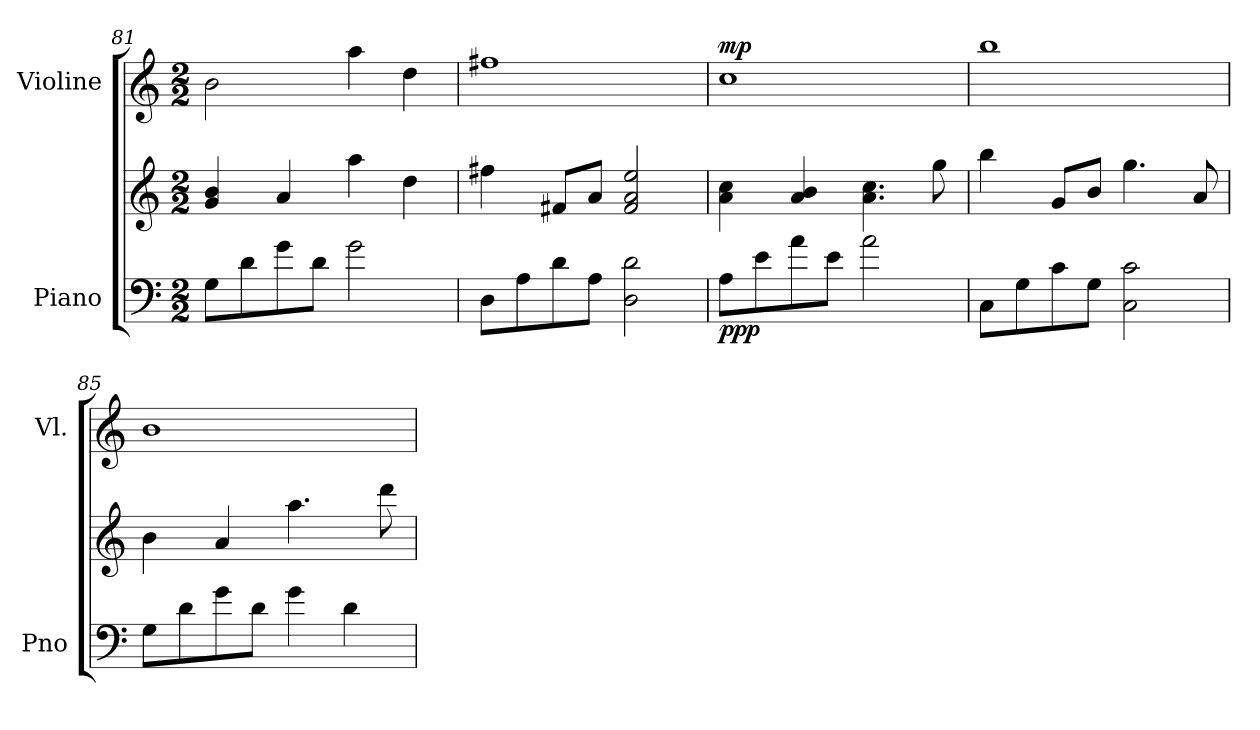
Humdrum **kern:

**kern	**kern	**dynam	**kern	**dynam
*part2	*part2	*part2	*part1	*part1
*staff3	*staff2	*staff2/3	*staff1	*staff1
*I"Piano	*	*	*I"Violine	*
*I'Pno	*	*	*I'Vl.	*
*clefF4	*clefG2	*	*clefG2	*
*k[]	*k[]	*	*k[]	*
*M2/2	*M2/2	*	*M2/2	*
=81	=81	=81	=81	=81
8G\L	4g/ 4b/	.	2b\	.
8d\	.	.	.	.
8g\	4a/	.	.	.
8d\J	.	.	.	.
2g\	4aa\	.	4aa\	.
.	4dd\	.	4dd\	.
=82	=82	=82	=82	=82
8D\L	4ff#X\	.	1ff#X	.
8A\	.	.	.	.
8d\	8f#X/L	.	.	.
8A\J	8a/J	.	.	.
2D\ 2d\	2f#/ 2a/ 2ee/	.	.	.
=83	=83	=83	=83	=83
!	!	!LO:DY:b=2	!	!LO:DY:a
8A\L	4a\ 4cc\	ppp	1cc	mp
8e\	.	.	.	.
8a\	4a/ 4b/	.	.	.
8e\J	.	.	.	.
2a\	4.a\ 4.cc\	.	.	.
.	8gg\	.	.	.
=84	=84	=84	=84	=84
8C\L	4bb\	.	1bb	.
8G\	.	.	.	.
8c\	8g/L	.	.	.
8G\J	8b/J	.	.	.
2C\ 2c\	4.gg\	.	.	.
.	8a/	.	.	.
!!LO:LB:g=z
=85	=85	=85	=85	=85
8G\L	4b\	.	1b	.
8d\	.	.	.	.
8g\	4a/	.	.	.
8d\J	.	.	.	.
4g\	4.aa\	.	.	.
4d\	.	.	.	.
.	8ddd\	.	.	.
=	=	=	=	=
*-	*-	*-	*-	*-
